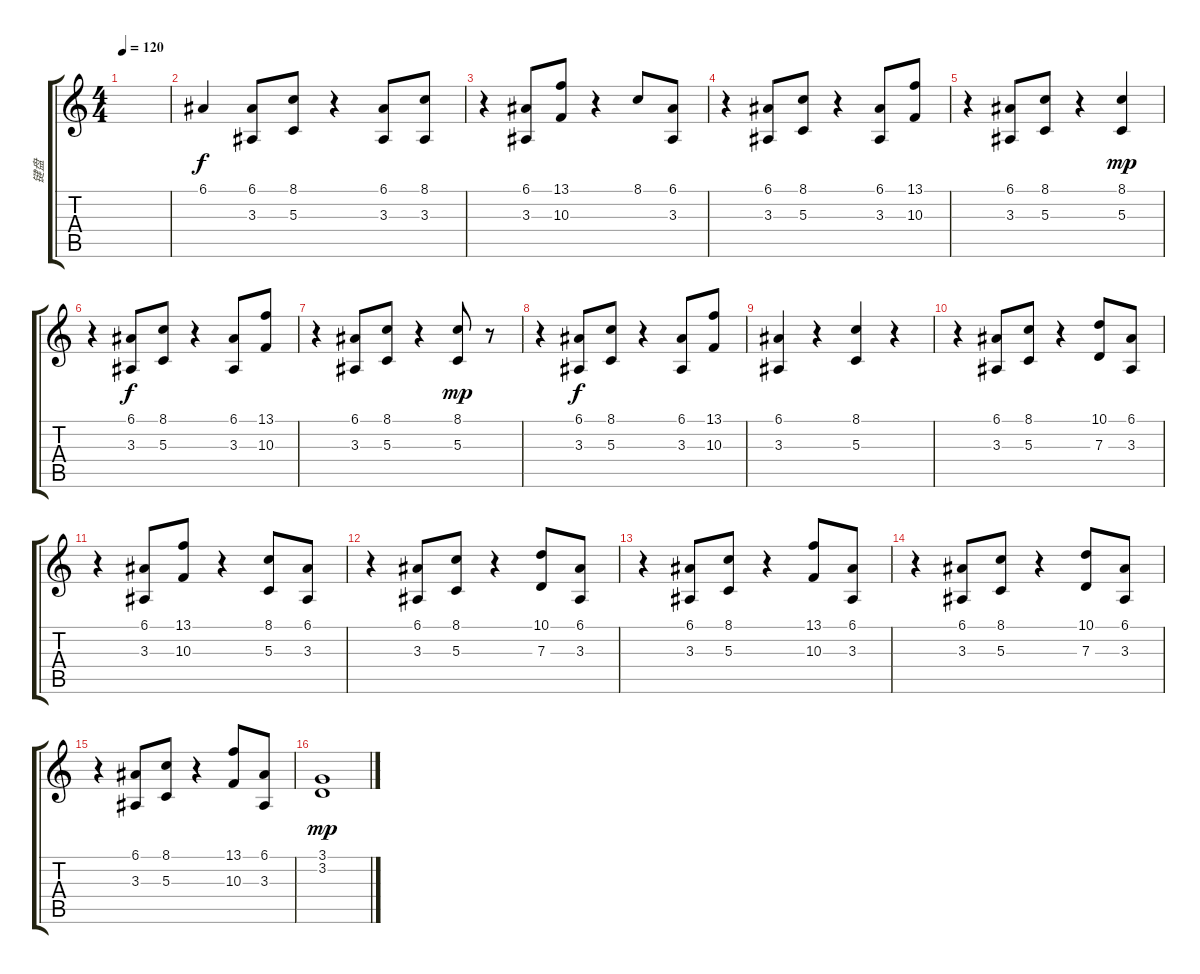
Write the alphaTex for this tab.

\track ("键盘" "键盘") {instrument stringensemble1}
\staff {score tabs}
\tuning (E4 B3 G3 D3 A2 E2) {hide}
\ts (4 4)
\tempo 120
\clef g2
\ks c
|
6.1.4{dy f} (6.1 3.3).8 (8.1 5.3).8 r.4 (6.1 3.3).8 (8.1 3.3).8 |
r.4 (6.1 3.3).8 (13.1 10.3).8 r.4 8.1.8 (6.1 3.3).8 |
r.4 (6.1 3.3).8 (8.1 5.3).8 r.4 (6.1 3.3).8 (13.1 10.3).8 |
r.4 (6.1 3.3).8 (8.1 5.3).8 r.4 (8.1 5.3).4{dy mp} |
r.4 (6.1 3.3).8{dy f} (8.1 5.3).8 r.4 (6.1 3.3).8 (13.1 10.3).8 |
r.4 (6.1 3.3).8 (8.1 5.3).8 r.4 (8.1 5.3).8{dy mp} r.8 |
r.4 (6.1 3.3).8{dy f} (8.1 5.3).8 r.4 (6.1 3.3).8 (13.1 10.3).8 |
(6.1 3.3).4 r.4 (8.1 5.3).4 r.4 |
r.4 (6.1 3.3).8 (8.1 5.3).8 r.4 (10.1 7.3).8 (6.1 3.3).8 |
r.4 (6.1 3.3).8 (13.1 10.3).8 r.4 (8.1 5.3).8 (6.1 3.3).8 |
r.4 (6.1 3.3).8 (8.1 5.3).8 r.4 (10.1 7.3).8 (6.1 3.3).8 |
r.4 (6.1 3.3).8 (8.1 5.3).8 r.4 (13.1 10.3).8 (6.1 3.3).8 |
r.4 (6.1 3.3).8 (8.1 5.3).8 r.4 (10.1 7.3).8 (6.1 3.3).8 |
r.4 (6.1 3.3).8 (8.1 5.3).8 r.4 (13.1 10.3).8 (6.1 3.3).8 |
(3.1 3.2).1{dy mp}
